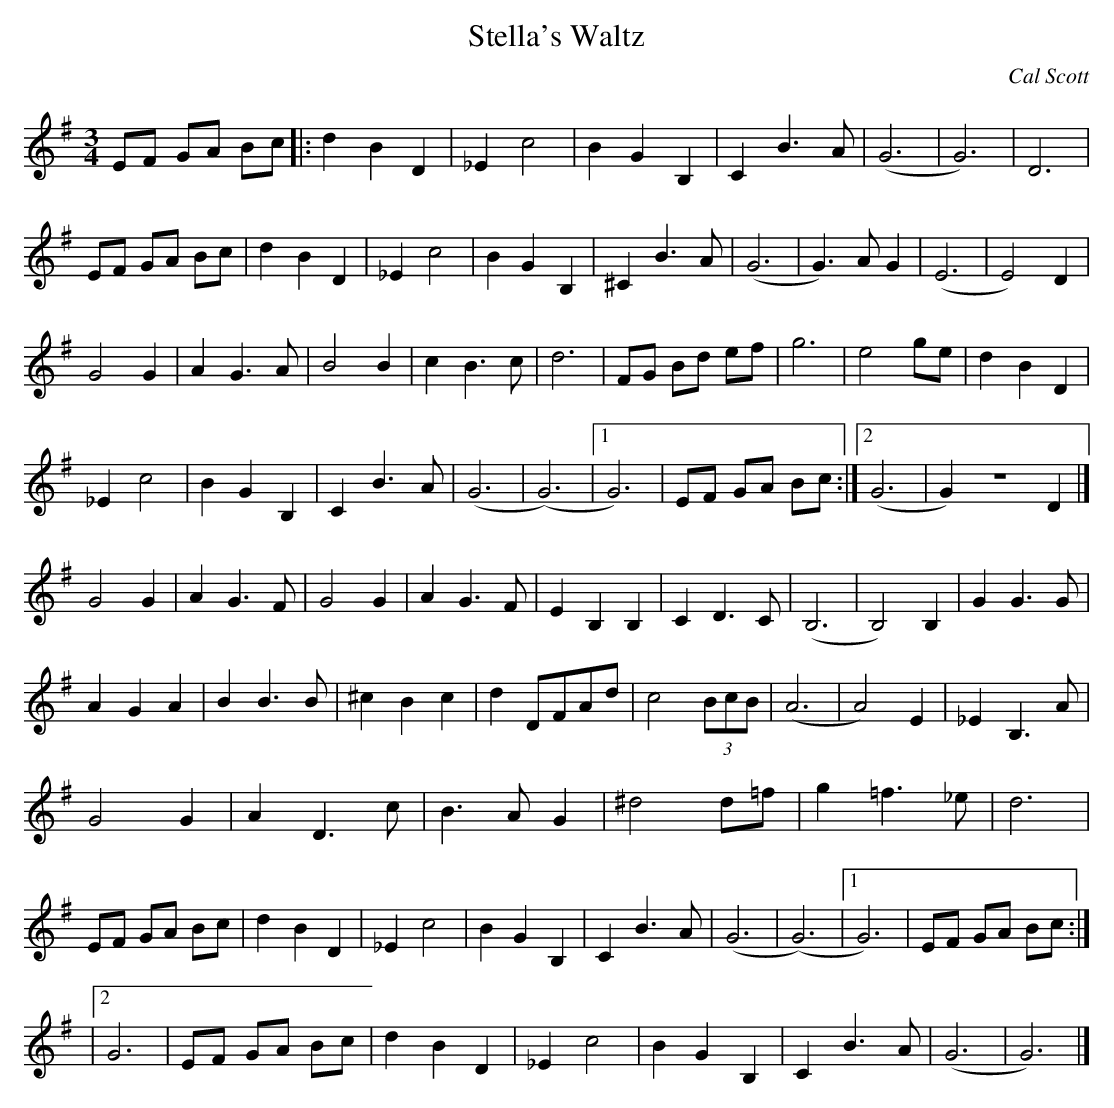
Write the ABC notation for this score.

X:1
T: Stella's Waltz
C: Cal Scott
M:3/4
L: 1/4
K: G
E/2F/2 G/2A/2 B/2c/2 |: dBD | _Ec2 | BGB, | CB>A | (G3 | G3) | D3 |
E/2F/2 G/2A/2 B/2c/2 | dBD | _Ec2 | BGB, | ^CB>A | (G3 | G)>AG | (E3 | E2)D |
G2G | AG>A | B2B | cB>c | d3 | F/2G/2 B/2d/2 e/2f/2 | g3 | e2 g/2e/2 | dBD |
_Ec2 | BGB, | CB>A | (G3 | (G3) |1 G3) | E/2F/2 G/2A/2 B/2c/2 :|2 (G3 |G)ZD |]
G2G | AG>F | G2G | AG>F | EB,B, | CD>C | (B,3 | B,2)B, | GG>G |
AGA |  BB>B | ^cBc | dD/2F/2A/2d/2 | c2 (3B/2c/2B/2 | (A3 | A2)E | _EB,>A |
G2G | AD>c | B>AG | ^d2d/2=f/2 | g=f>_e | d3 |
E/2F/2 G/2A/2 B/2c/2 | dBD | _Ec2 | BGB, | CB>A | (G3 | (G3) |1 G3) | E/2F/2 G/2A/2 B/2c/2 :|]
|2 G3 | E/2F/2 G/2A/2 B/2c/2 | dBD | _Ec2 | BGB, | CB>A | (G3 | G3) |]
